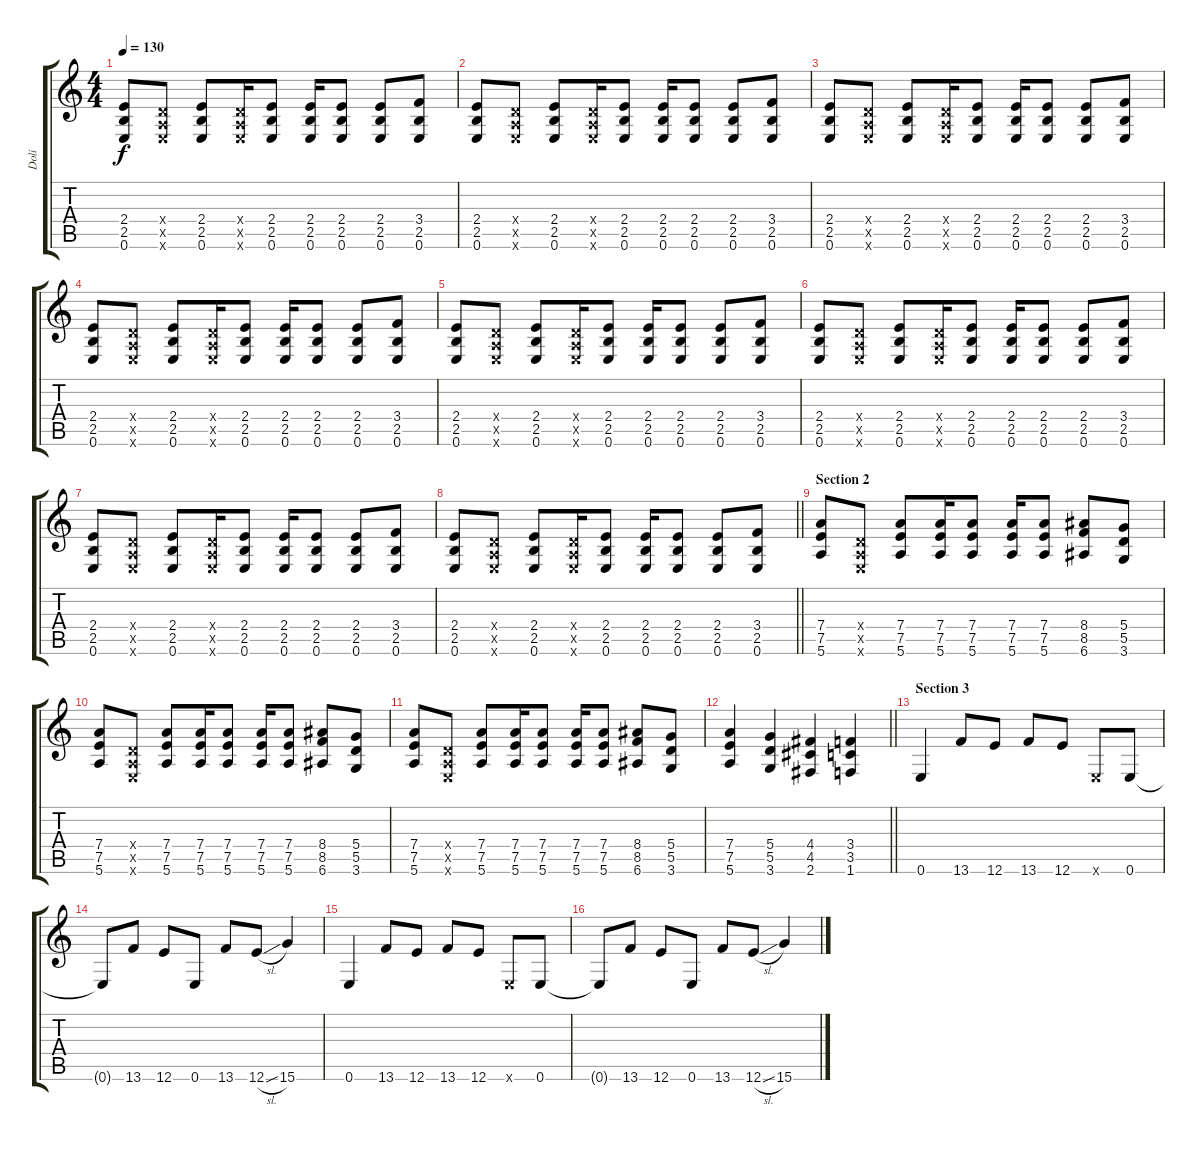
\track ("Doli" "Doli") {instrument overdrivenguitar}
\staff {score tabs}
\tuning (E4 B3 G3 D3 A2 E2) {hide}
\ts (4 4)
\tempo 130
\clef g2
\ks c
(2.4 2.5 0.6).8{dy f} (0.4{x} 0.5{x} 0.6{x}).8 (2.4 2.5 0.6).8 (0.4{x} 0.5{x} 0.6{x}).16 (2.4 2.5 0.6).8 (2.4 2.5 0.6).16 (2.4 2.5 0.6).8 (2.4 2.5 0.6).8 (3.4 2.5 0.6).8 |
(2.4 2.5 0.6).8 (0.4{x} 0.5{x} 0.6{x}).8 (2.4 2.5 0.6).8 (0.4{x} 0.5{x} 0.6{x}).16 (2.4 2.5 0.6).8 (2.4 2.5 0.6).16 (2.4 2.5 0.6).8 (2.4 2.5 0.6).8 (3.4 2.5 0.6).8 |
(2.4 2.5 0.6).8 (0.4{x} 0.5{x} 0.6{x}).8 (2.4 2.5 0.6).8 (0.4{x} 0.5{x} 0.6{x}).16 (2.4 2.5 0.6).8 (2.4 2.5 0.6).16 (2.4 2.5 0.6).8 (2.4 2.5 0.6).8 (3.4 2.5 0.6).8 |
(2.4 2.5 0.6).8 (0.4{x} 0.5{x} 0.6{x}).8 (2.4 2.5 0.6).8 (0.4{x} 0.5{x} 0.6{x}).16 (2.4 2.5 0.6).8 (2.4 2.5 0.6).16 (2.4 2.5 0.6).8 (2.4 2.5 0.6).8 (3.4 2.5 0.6).8 |
(2.4 2.5 0.6).8 (0.4{x} 0.5{x} 0.6{x}).8 (2.4 2.5 0.6).8 (0.4{x} 0.5{x} 0.6{x}).16 (2.4 2.5 0.6).8 (2.4 2.5 0.6).16 (2.4 2.5 0.6).8 (2.4 2.5 0.6).8 (3.4 2.5 0.6).8 |
(2.4 2.5 0.6).8 (0.4{x} 0.5{x} 0.6{x}).8 (2.4 2.5 0.6).8 (0.4{x} 0.5{x} 0.6{x}).16 (2.4 2.5 0.6).8 (2.4 2.5 0.6).16 (2.4 2.5 0.6).8 (2.4 2.5 0.6).8 (3.4 2.5 0.6).8 |
(2.4 2.5 0.6).8 (0.4{x} 0.5{x} 0.6{x}).8 (2.4 2.5 0.6).8 (0.4{x} 0.5{x} 0.6{x}).16 (2.4 2.5 0.6).8 (2.4 2.5 0.6).16 (2.4 2.5 0.6).8 (2.4 2.5 0.6).8 (3.4 2.5 0.6).8 |
\barLineRight lightlight
(2.4 2.5 0.6).8 (0.4{x} 0.5{x} 0.6{x}).8 (2.4 2.5 0.6).8 (0.4{x} 0.5{x} 0.6{x}).16 (2.4 2.5 0.6).8 (2.4 2.5 0.6).16 (2.4 2.5 0.6).8 (2.4 2.5 0.6).8 (3.4 2.5 0.6).8 |
\section ("" "Section 2")
(7.4 7.5 5.6).8 (0.4{x} 0.5{x} 0.6{x}).8 (7.4 7.5 5.6).8 (7.4 7.5 5.6).16 (7.4 7.5 5.6).8 (7.4 7.5 5.6).16 (7.4 7.5 5.6).8 (8.4 8.5 6.6).8 (5.4 5.5 3.6).8 |
(7.4 7.5 5.6).8 (0.4{x} 0.5{x} 0.6{x}).8 (7.4 7.5 5.6).8 (7.4 7.5 5.6).16 (7.4 7.5 5.6).8 (7.4 7.5 5.6).16 (7.4 7.5 5.6).8 (8.4 8.5 6.6).8 (5.4 5.5 3.6).8 |
(7.4 7.5 5.6).8 (0.4{x} 0.5{x} 0.6{x}).8 (7.4 7.5 5.6).8 (7.4 7.5 5.6).16 (7.4 7.5 5.6).8 (7.4 7.5 5.6).16 (7.4 7.5 5.6).8 (8.4 8.5 6.6).8 (5.4 5.5 3.6).8 |
\barLineRight lightlight
(7.4 7.5 5.6).4 (5.4 5.5 3.6).4 (4.4 4.5 2.6).4 (3.4 3.5 1.6).4 |
\section ("" "Section 3")
0.6.4 13.6.8 12.6.8 13.6.8 12.6.8 0.6{x}.8 0.6.8 |
0.6{t}.8 13.6.8 12.6.8 0.6.8 13.6.8 12.6{sl}.8 15.6.4 |
0.6.4 13.6.8 12.6.8 13.6.8 12.6.8 0.6{x}.8 0.6.8 |
0.6{t}.8 13.6.8 12.6.8 0.6.8 13.6.8 12.6{sl}.8 15.6.4
